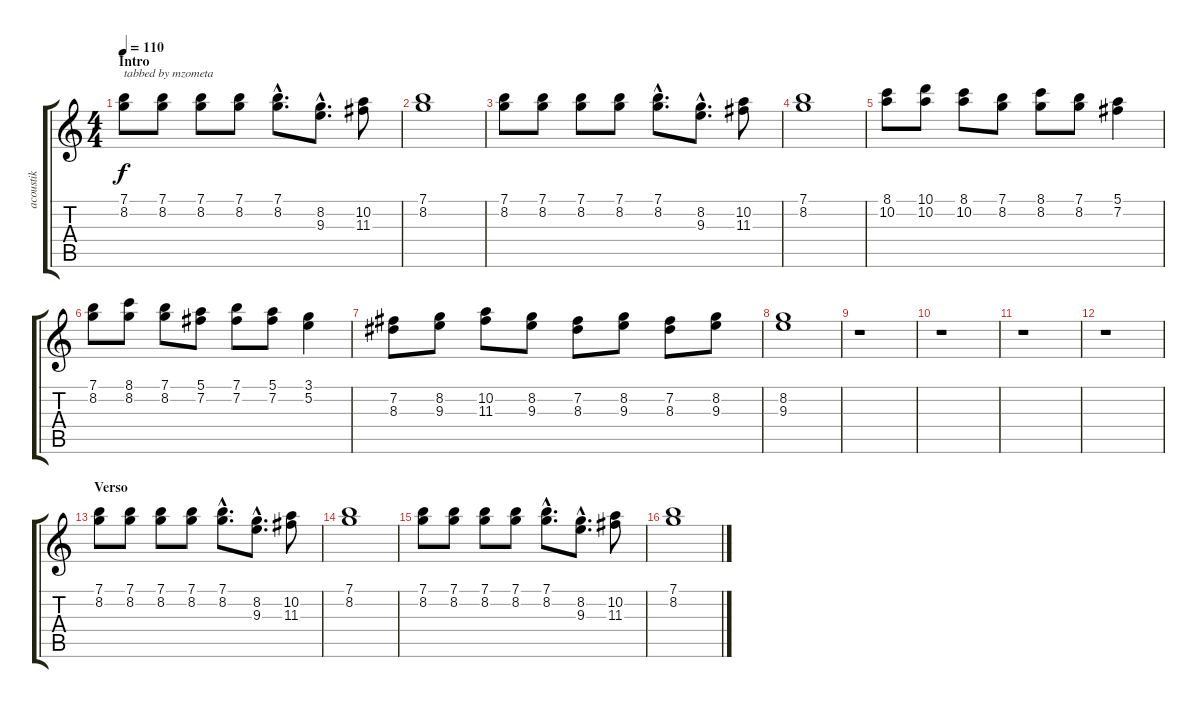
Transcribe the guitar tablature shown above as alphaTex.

\track ("acoustik" "acoustik") {instrument acousticguitarnylon}
\staff {score tabs}
\tuning (E4 B3 G3 D3 A2 E2) {hide}
\ts (4 4)
\section ("" "Intro")
\tempo 110
\clef g2
\ks c
(7.1 8.2).8{txt "tabbed by mzometa" dy f instrument acousticguitarnylon} (7.1 8.2).8 (7.1 8.2).8 (7.1 8.2).8 (7.1{hac} 8.2{hac}).8{d} (8.2{hac} 9.3{hac}).8{d} (10.2 11.3).8 |
(7.1 8.2).1 |
(7.1 8.2).8 (7.1 8.2).8 (7.1 8.2).8 (7.1 8.2).8 (7.1{hac} 8.2{hac}).8{d} (8.2{hac} 9.3{hac}).8{d} (10.2 11.3).8 |
(7.1 8.2).1 |
(8.1 10.2).8 (10.1 10.2).8 (8.1 10.2).8 (7.1 8.2).8 (8.1 8.2).8 (7.1 8.2).8 (5.1 7.2).4 |
(7.1 8.2).8 (8.1 8.2).8 (7.1 8.2).8 (5.1 7.2).8 (7.1 7.2).8 (5.1 7.2).8 (3.1 5.2).4 |
(7.2 8.3).8 (8.2 9.3).8 (10.2 11.3).8 (8.2 9.3).8 (7.2 8.3).8 (8.2 9.3).8 (7.2 8.3).8 (8.2 9.3).8 |
(8.2 9.3).1 |
r.1 |
r.1 |
r.1 |
r.1 |
\section ("" "Verso")
(7.1 8.2).8 (7.1 8.2).8 (7.1 8.2).8 (7.1 8.2).8 (7.1{hac} 8.2{hac}).8{d} (8.2{hac} 9.3{hac}).8{d} (10.2 11.3).8 |
(7.1 8.2).1 |
(7.1 8.2).8 (7.1 8.2).8 (7.1 8.2).8 (7.1 8.2).8 (7.1{hac} 8.2{hac}).8{d} (8.2{hac} 9.3{hac}).8{d} (10.2 11.3).8 |
(7.1 8.2).1
